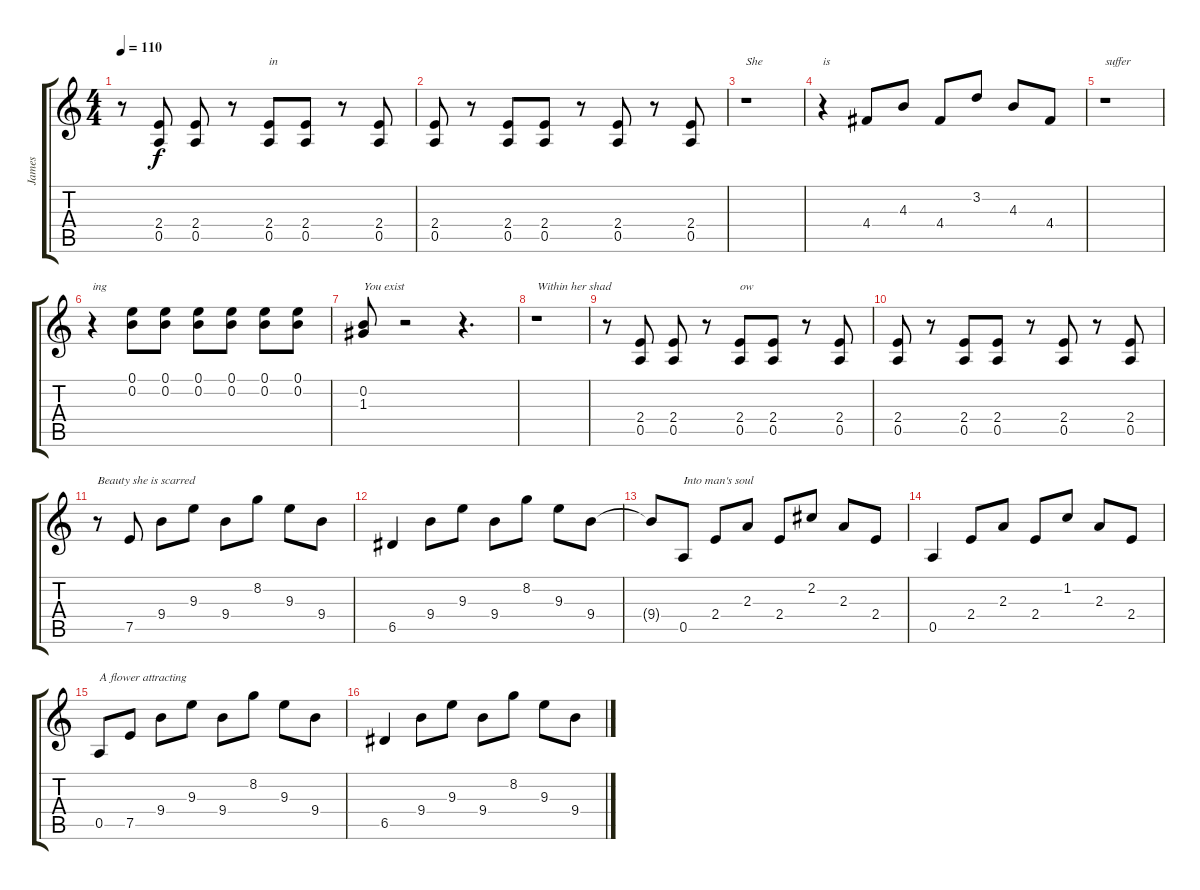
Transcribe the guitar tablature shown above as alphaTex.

\track ("James" "James") {instrument distortionguitar}
\staff {score tabs}
\tuning (E4 B3 G3 D3 A2 E2) {hide}
\ts (4 4)
\tempo 110
\clef g2
\ks c
r.8{dy f} (2.4 0.5).8 (2.4 0.5).8 r.8 (2.4 0.5).8{txt "in"} (2.4 0.5).8 r.8 (2.4 0.5).8 |
(2.4 0.5).8 r.8 (2.4 0.5).8 (2.4 0.5).8 r.8 (2.4 0.5).8 r.8 (2.4 0.5).8 |
r.1{txt "She"} |
r.4{txt "is"} 4.4.8 4.3.8 4.4.8 3.2.8 4.3.8 4.4.8 |
r.1{txt "suffer"} |
r.4{txt "ing"} (0.1 0.2).8 (0.1 0.2).8 (0.1 0.2).8 (0.1 0.2).8 (0.1 0.2).8 (0.1 0.2).8 |
(0.2 1.3).8{txt "You exist"} r.2 r.4{d} |
r.1{txt "Within her shad"} |
r.8 (2.4 0.5).8 (2.4 0.5).8 r.8 (2.4 0.5).8{txt "ow"} (2.4 0.5).8 r.8 (2.4 0.5).8 |
(2.4 0.5).8 r.8 (2.4 0.5).8 (2.4 0.5).8 r.8 (2.4 0.5).8 r.8 (2.4 0.5).8 |
r.8{txt "Beauty she is scarred"} 7.5.8 9.4.8 9.3.8 9.4.8 8.2.8 9.3.8 9.4.8 |
6.5.4 9.4.8 9.3.8 9.4.8 8.2.8 9.3.8 9.4.8 |
9.4{t}.8 0.5.8{txt "Into man's soul"} 2.4.8 2.3.8 2.4.8 2.2.8 2.3.8 2.4.8 |
0.5.4 2.4.8 2.3.8 2.4.8 1.2.8 2.3.8 2.4.8 |
0.5.8{txt "A flower attracting"} 7.5.8 9.4.8 9.3.8 9.4.8 8.2.8 9.3.8 9.4.8 |
6.5.4 9.4.8 9.3.8 9.4.8 8.2.8 9.3.8 9.4.8
